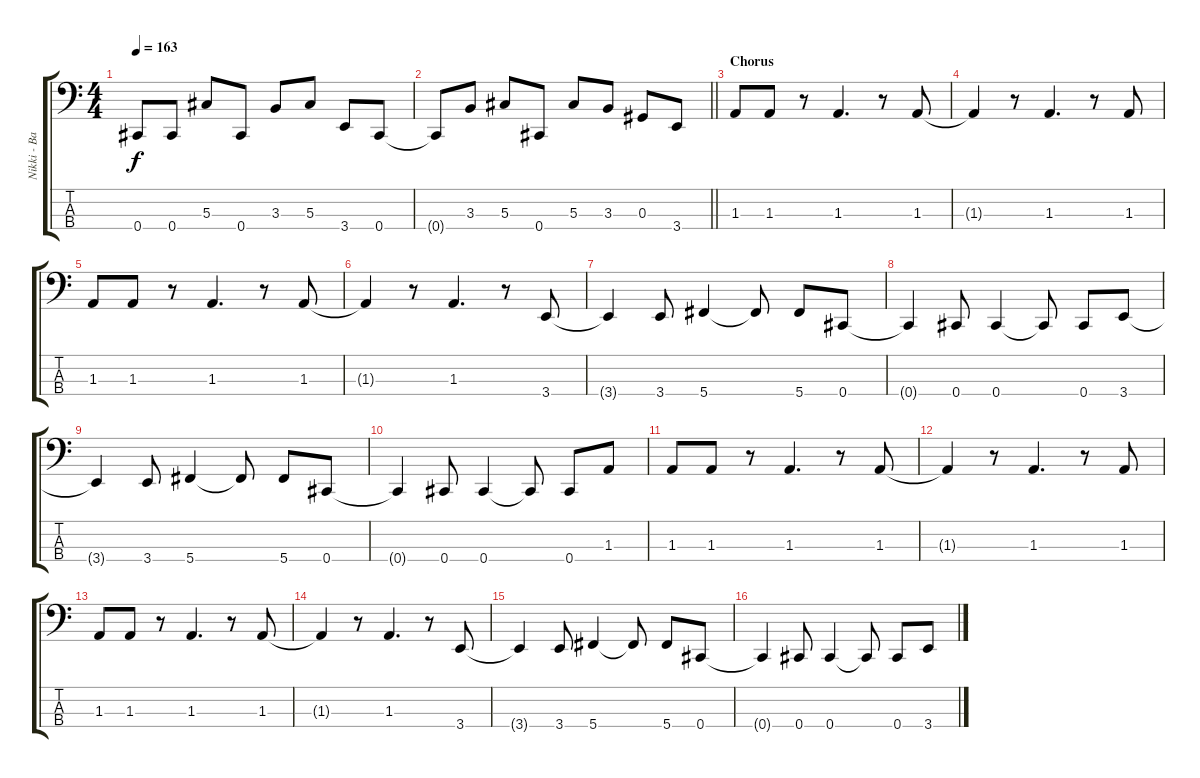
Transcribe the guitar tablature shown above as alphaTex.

\track ("Nikki - Bass" "Nikki - Ba") {instrument electricbassfinger}
\staff {score tabs}
\tuning (Gb2 Db2 Ab1 Db1) {hide}
\ts (4 4)
\tempo 163
\clef f4
\ks c
0.4.8{dy f} 0.4.8 5.3.8 0.4.8 3.3.8 5.3.8 3.4.8 0.4.8 |
\barLineRight lightlight
0.4{t}.8 3.3.8 5.3.8 0.4.8 5.3.8 3.3.8 0.3.8 3.4.8 |
\section ("" "Chorus")
1.3.8 1.3.8 r.8 1.3.4{d} r.8 1.3.8 |
1.3{t}.4 r.8 1.3.4{d} r.8 1.3.8 |
1.3.8 1.3.8 r.8 1.3.4{d} r.8 1.3.8 |
1.3{t}.4 r.8 1.3.4{d} r.8 3.4.8 |
3.4{t}.4 3.4.8 5.4.4 5.4{t}.8 5.4.8 0.4.8 |
0.4{t}.4 0.4.8 0.4.4 0.4{t}.8 0.4.8 3.4.8 |
3.4{t}.4 3.4.8 5.4.4 5.4{t}.8 5.4.8 0.4.8 |
0.4{t}.4 0.4.8 0.4.4 0.4{t}.8 0.4.8 1.3.8 |
1.3.8 1.3.8 r.8 1.3.4{d} r.8 1.3.8 |
1.3{t}.4 r.8 1.3.4{d} r.8 1.3.8 |
1.3.8 1.3.8 r.8 1.3.4{d} r.8 1.3.8 |
1.3{t}.4 r.8 1.3.4{d} r.8 3.4.8 |
3.4{t}.4 3.4.8 5.4.4 5.4{t}.8 5.4.8 0.4.8 |
0.4{t}.4 0.4.8 0.4.4 0.4{t}.8 0.4.8 3.4.8
